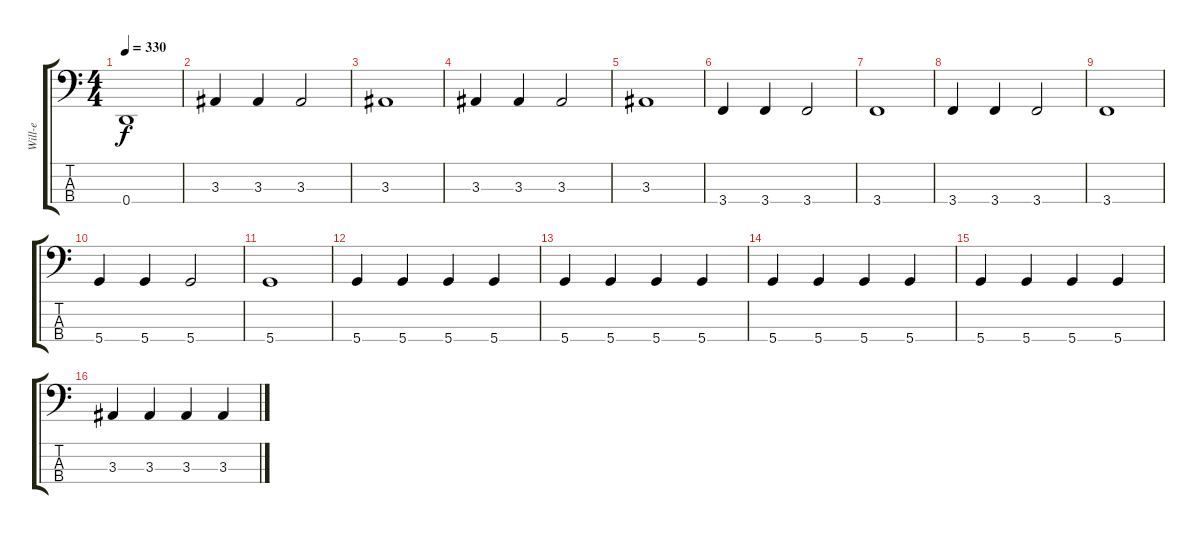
\track ("Will-e" "Will-e") {instrument electricbasspick}
\staff {score tabs}
\tuning (F2 C2 G1 D1) {hide}
\ts (4 4)
\tempo 330
\clef f4
\ks c
0.4.1{dy f} |
3.3.4 3.3.4 3.3.2 |
3.3.1 |
3.3.4 3.3.4 3.3.2 |
3.3.1 |
3.4.4 3.4.4 3.4.2 |
3.4.1 |
3.4.4 3.4.4 3.4.2 |
3.4.1 |
5.4.4 5.4.4 5.4.2 |
5.4.1 |
5.4.4 5.4.4 5.4.4 5.4.4 |
5.4.4 5.4.4 5.4.4 5.4.4 |
5.4.4 5.4.4 5.4.4 5.4.4 |
5.4.4 5.4.4 5.4.4 5.4.4 |
3.3.4 3.3.4 3.3.4 3.3.4
